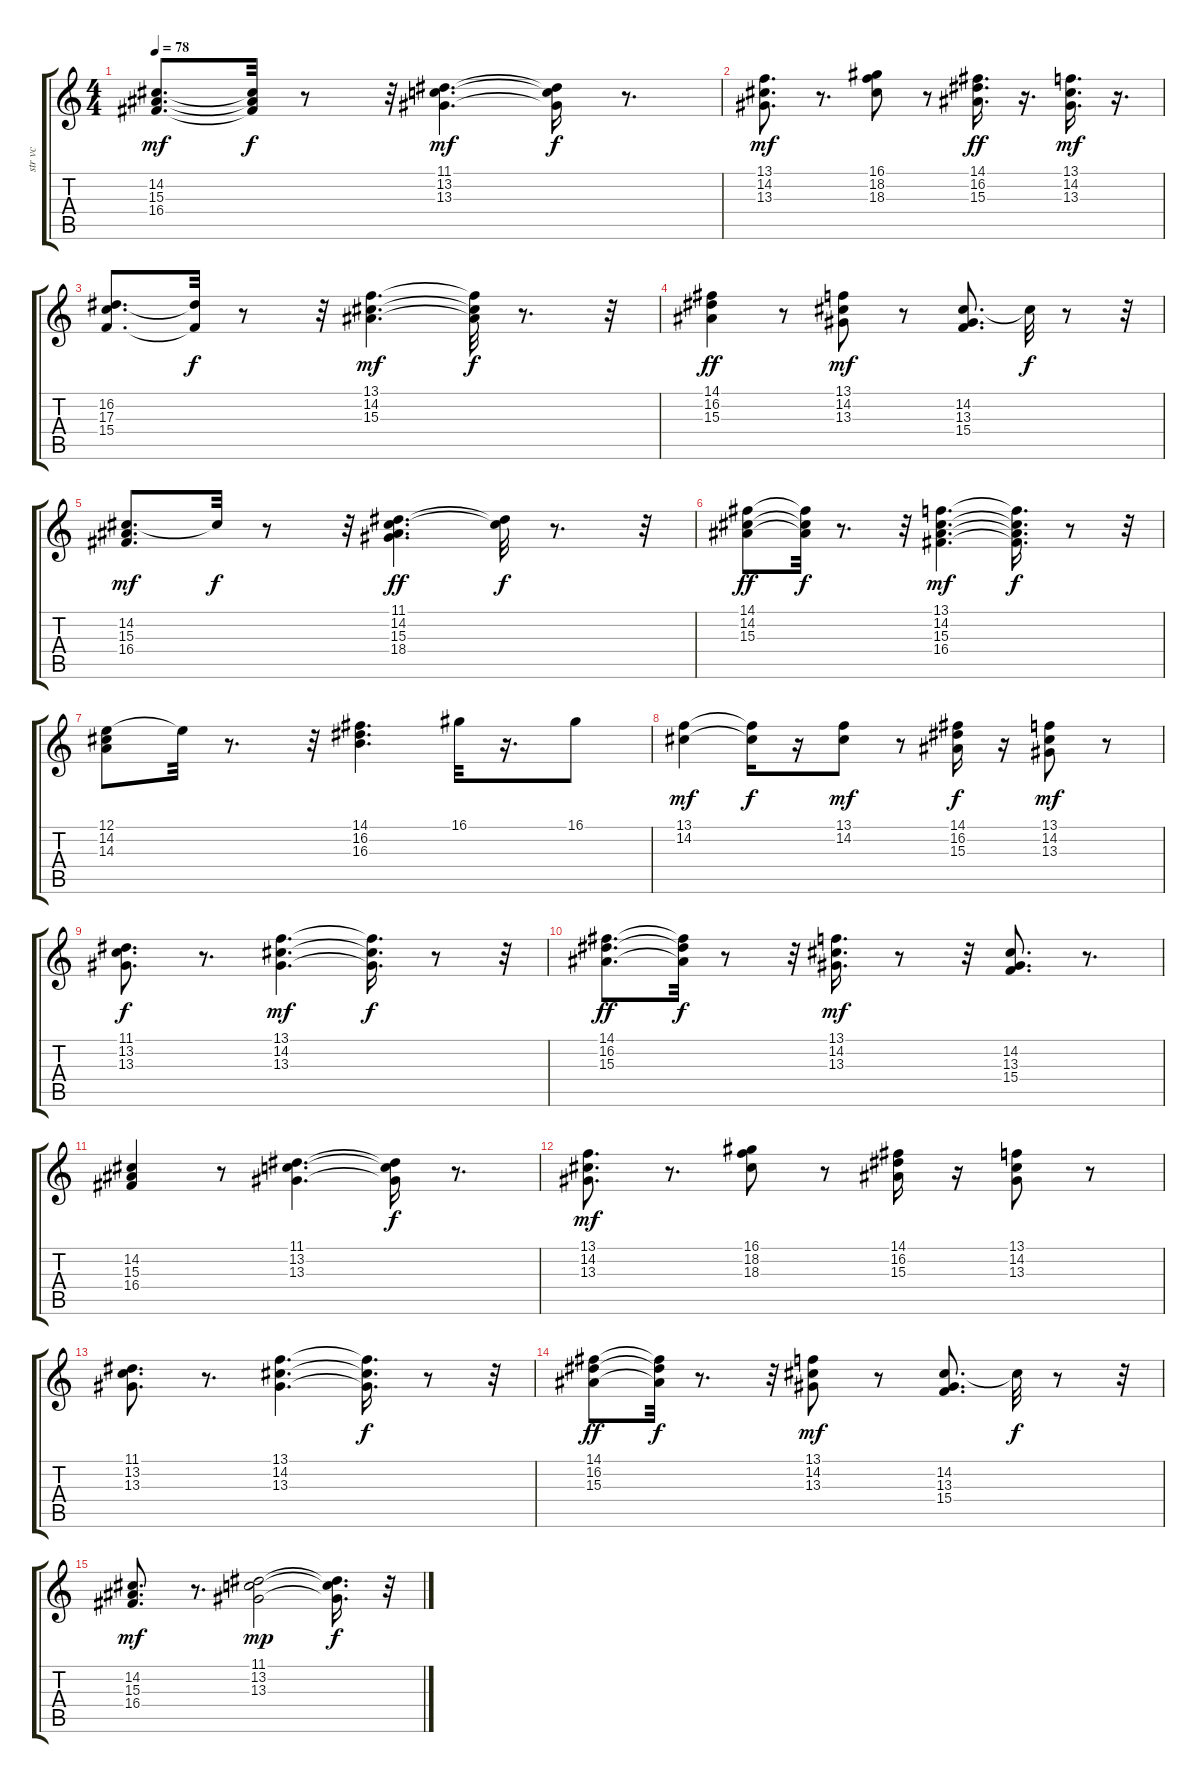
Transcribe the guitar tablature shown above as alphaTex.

\track ("str vc" "str vc") {instrument synthstrings1}
\staff {score tabs}
\tuning (E4 B3 G3 D3 A2 E2) {hide}
\ts (4 4)
\tempo 78
\clef g2
\ks c
(14.2 15.3 16.4).8{d dy mf} (14.2{t} 15.3{t} 16.4{t}).32{dy f} r.8 r.32 (11.1 13.2 13.3).4{d dy mf} (11.1{t} 13.2{t} 13.3{t}).16{dy f} r.8{d} |
(13.1 14.2 13.3).8{d dy mf} r.8{d} (16.1 18.2 18.3).8 r.8 (14.1 16.2 15.3).16{d dy ff} r.16{d} (13.1 14.2 13.3).16{d dy mf} r.16{d} |
(16.2 17.3 15.4).8{d} (16.2{t} 15.4{t}).32{dy f} r.8 r.32 (13.1 14.2 15.3).4{d dy mf} (13.1{t} 14.2{t} 15.3{t}).32{dy f} r.8{d} r.32 |
(14.1 16.2 15.3).4{dy ff} r.8 (13.1 14.2 13.3).8{dy mf} r.8 (14.2 13.3 15.4).8{d} 14.2{t}.32{dy f} r.8 r.32 |
(14.2 15.3 16.4).8{d dy mf} 14.2{t}.32{dy f} r.8 r.32 (11.1 14.2 15.3 18.4).4{d dy ff} (11.1{t} 14.2{t}).32{dy f} r.8{d} r.32 |
(14.1 14.2 15.3).8{dy ff} (14.1{t} 14.2{t} 15.3{t}).32{dy f} r.8{d} r.32 (13.1 14.2 15.3 16.4).4{d dy mf} (13.1{t} 14.2{t} 15.3{t} 16.4{t}).16{d dy f} r.8 r.32 |
(12.1 14.2 14.3).8 12.1{t}.32 r.8{d} r.32 (14.1 16.2 16.3).4{d} 16.1.32 r.16{d} 16.1.8 |
(13.1 14.2).4{dy mf} (13.1{t} 14.2{t}).16{dy f} r.16 (13.1 14.2).8{dy mf} r.8 (14.1 16.2 15.3).16{dy f} r.16 (13.1 14.2 13.3).8{dy mf} r.8 |
(11.1 13.2 13.3).8{d dy f} r.8{d} (13.1 14.2 13.3).4{d dy mf} (13.1{t} 14.2{t} 13.3{t}).16{d dy f} r.8 r.32 |
(14.1 16.2 15.3).8{d dy ff} (14.1{t} 16.2{t} 15.3{t}).32{dy f} r.8 r.32 (13.1 14.2 13.3).16{d dy mf} r.8 r.32 (14.2 13.3 15.4).8{d} r.8{d} |
(14.2 15.3 16.4).4 r.8 (11.1 13.2 13.3).4{d volume 8} (11.1{t} 13.2{t} 13.3{t}).16{dy f} r.8{d} |
(13.1 14.2 13.3).8{d dy mf volume 6} r.8{d} (16.1 18.2 18.3).8{volume 5} r.8 (14.1 16.2 15.3).16 r.16 (13.1 14.2 13.3).8 r.8 |
(11.1 13.2 13.3).8{d volume 4} r.8{d} (13.1 14.2 13.3).4{d volume 4} (13.1{t} 14.2{t} 13.3{t}).16{d dy f} r.8 r.32 |
(14.1 16.2 15.3).8{dy ff volume 3} (14.1{t} 16.2{t} 15.3{t}).32{dy f} r.8{d} r.32 (13.1 14.2 13.3).8{dy mf volume 2} r.8 (14.2 13.3 15.4).8{d} 14.2{t}.32{dy f} r.8 r.32 |
(14.2 15.3 16.4).8{d dy mf volume 2} r.8{d} (11.1 13.2 13.3).2{dy mp volume 1} (11.1{t} 13.2{t} 13.3{t}).16{d dy f} r.32
